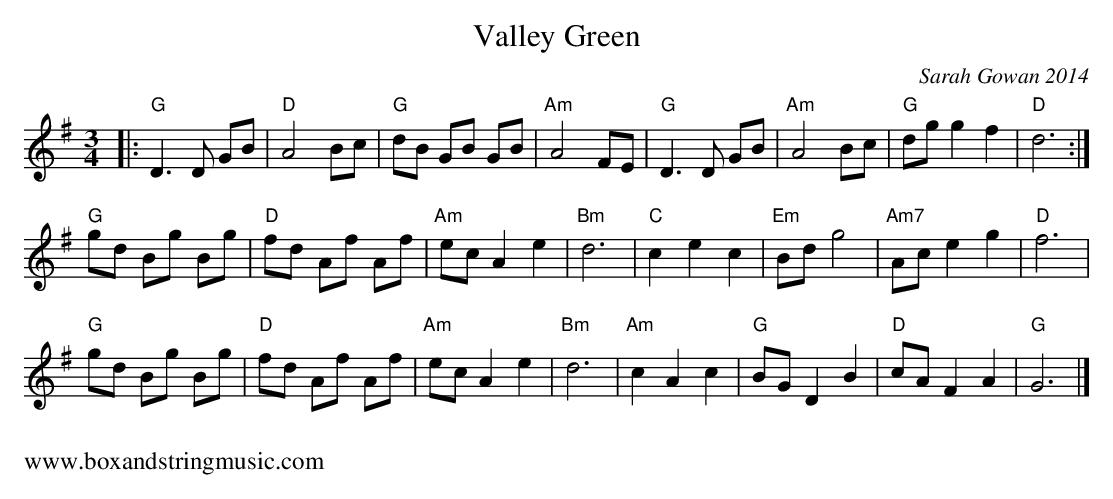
X:1
T:Valley Green
C:Sarah Gowan 2014
M:3/4
L:1/4
K:G
|:"G"D>D G/2B/2|"D"A2B/2c/2|"G"d/2B/2 G/2B/2 G/2B/2|"Am"A2 F/2E/2|\
"G"D>D G/2B/2|"Am"A2B/2c/2|"G"d/2g/2gf|"D"d3:|
"G"g/2d/2 B/2g/2 B/2g/2|"D"f/2d/2 A/2f/2 A/2f/2|"Am"e/2c/2 Ae|"Bm" d3|\
"C"cec|"Em"B/2d/2 g2|"Am7"A/2c/2eg |"D"f3|
"G"g/2d/2 B/2g/2 B/2g/2|"D"f/2d/2 A/2f/2 A/2f/2|"Am"e/2c/2 Ae|"Bm" d3|\
"Am"cAc|"G"B/2G/2 DB| "D"c/A/FA|"G"G3|]
